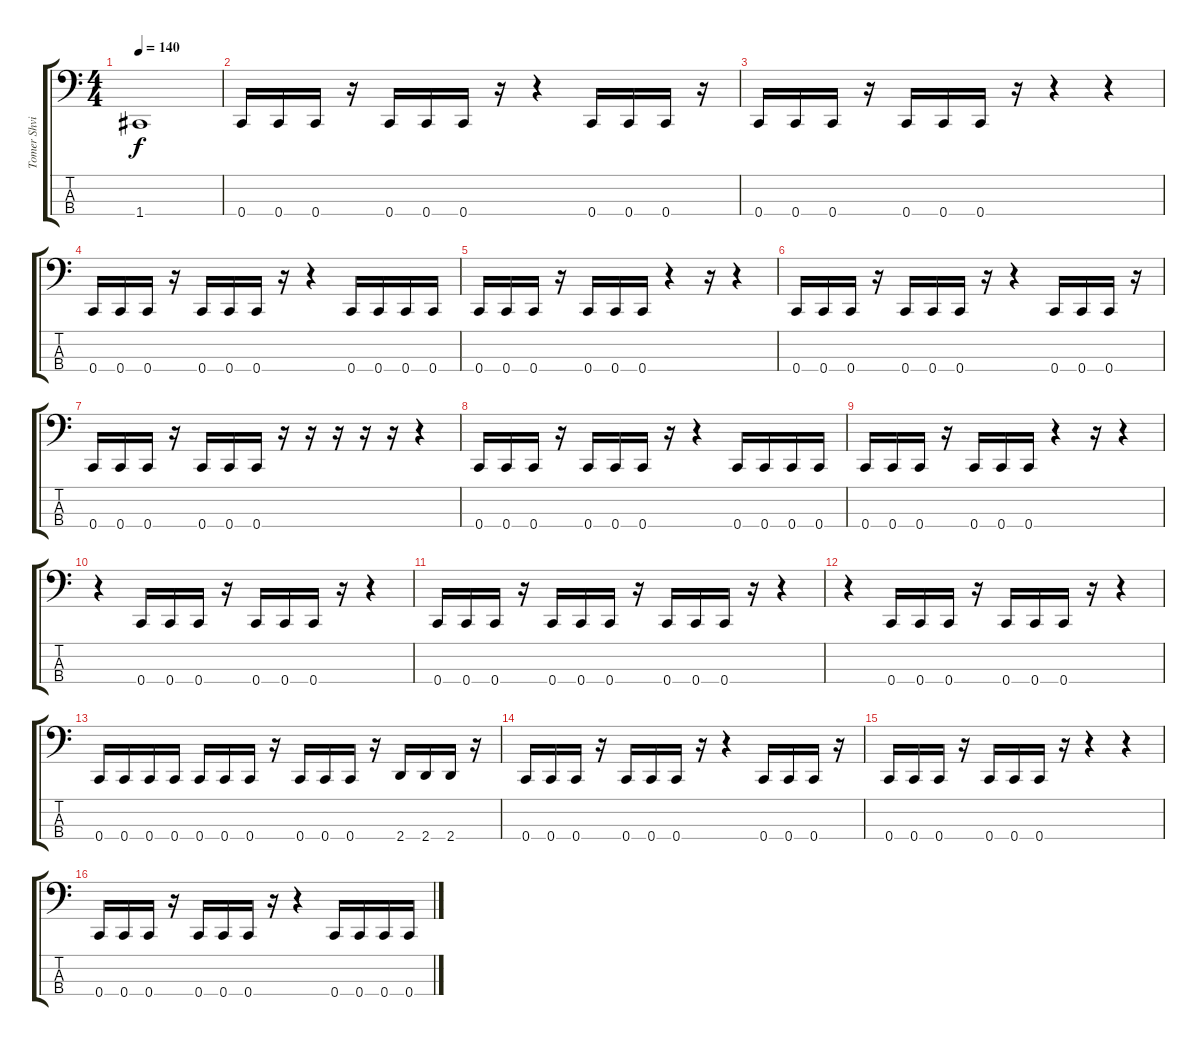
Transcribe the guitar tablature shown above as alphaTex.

\track ("Tomer Shvili" "Tomer Shvi") {instrument electricbasspick}
\staff {score tabs}
\tuning (F2 C2 G1 C1) {hide}
\ts (4 4)
\tempo 140
\clef f4
\ks c
1.4{t}.1{dy f} |
0.4.16 0.4.16 0.4.16 r.16 0.4.16 0.4.16 0.4.16 r.16 r.4 0.4.16 0.4.16 0.4.16 r.16 |
0.4.16 0.4.16 0.4.16 r.16 0.4.16 0.4.16 0.4.16 r.16 r.4 r.4 |
0.4.16 0.4.16 0.4.16 r.16 0.4.16 0.4.16 0.4.16 r.16 r.4 0.4.16 0.4.16 0.4.16 0.4.16 |
0.4.16 0.4.16 0.4.16 r.16 0.4.16 0.4.16 0.4.16 r.4 r.16 r.4 |
0.4.16 0.4.16 0.4.16 r.16 0.4.16 0.4.16 0.4.16 r.16 r.4 0.4.16 0.4.16 0.4.16 r.16 |
0.4.16 0.4.16 0.4.16 r.16 0.4.16 0.4.16 0.4.16 r.16 r.16 r.16 r.16 r.16 r.4 |
0.4.16 0.4.16 0.4.16 r.16 0.4.16 0.4.16 0.4.16 r.16 r.4 0.4.16 0.4.16 0.4.16 0.4.16 |
0.4.16 0.4.16 0.4.16 r.16 0.4.16 0.4.16 0.4.16 r.4 r.16 r.4 |
r.4 0.4.16 0.4.16 0.4.16 r.16 0.4.16 0.4.16 0.4.16 r.16 r.4 |
0.4.16 0.4.16 0.4.16 r.16 0.4.16 0.4.16 0.4.16 r.16 0.4.16 0.4.16 0.4.16 r.16 r.4 |
r.4 0.4.16 0.4.16 0.4.16 r.16 0.4.16 0.4.16 0.4.16 r.16 r.4 |
0.4.16 0.4.16 0.4.16 0.4.16 0.4.16 0.4.16 0.4.16 r.16 0.4.16 0.4.16 0.4.16 r.16 2.4.16 2.4.16 2.4.16 r.16 |
0.4.16 0.4.16 0.4.16 r.16 0.4.16 0.4.16 0.4.16 r.16 r.4 0.4.16 0.4.16 0.4.16 r.16 |
0.4.16 0.4.16 0.4.16 r.16 0.4.16 0.4.16 0.4.16 r.16 r.4 r.4 |
0.4.16 0.4.16 0.4.16 r.16 0.4.16 0.4.16 0.4.16 r.16 r.4 0.4.16 0.4.16 0.4.16 0.4.16
